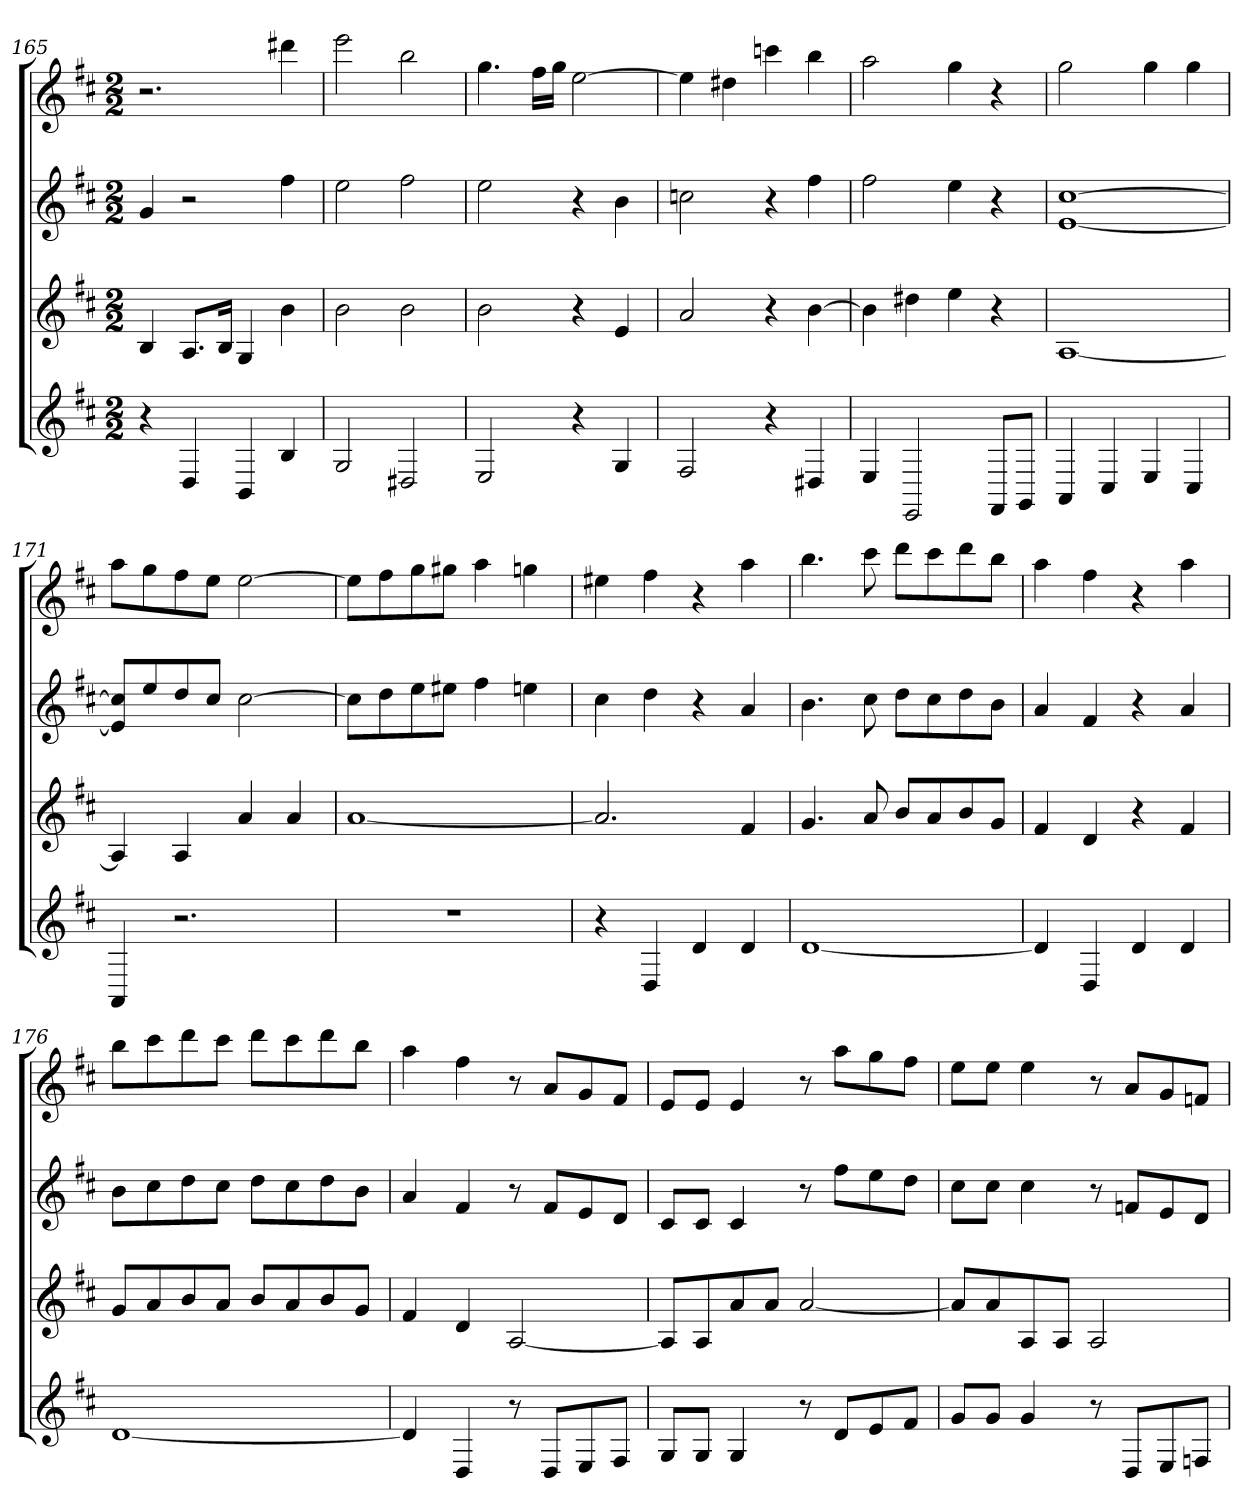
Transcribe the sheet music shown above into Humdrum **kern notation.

**kern	**kern	**kern	**kern
*part4	*part3	*part2	*part1
*staff4	*staff3	*staff2	*staff1
*k[f#c#]	*k[f#c#]	*k[f#c#]	*k[f#c#]
*D:	*D:	*D:	*D:
*M2/2	*M2/2	*M2/2	*M2/2
=165	=165	=165	=165
4r	4B	4g	2.r
4D	8.AL	2r	.
.	16BJk	.	.
4BB	4G	.	.
4B	4b	4ff#	4ddd#X
=166	=166	=166	=166
2G	2b	2ee	2eee
2D#X	2b	2ff#	2bb
=167	=167	=167	=167
2E	2b	2ee	4.gg
.	.	.	16ff#LL
.	.	.	16ggJJ
4r	4r	4r	[2ee
4G	4e	4b	.
=168	=168	=168	=168
2F#	2a	2ccn	4ee]
.	.	.	4dd#X
4r	4r	4r	4cccn
4D#X	[4b	4ff#	4bb
=169	=169	=169	=169
4E	4b]	2ff#	2aa
2EE	4dd#X	.	.
.	4ee	4ee	4gg
8FF#L	4r	4r	4r
8GGJ	.	.	.
=170	=170	=170	=170
4AA	[1A	[1e [1cc#	2gg
4C#	.	.	.
4E	.	.	4gg
4C#	.	.	4gg
=171	=171	=171	=171
4AA	4A]	8e] 8cc#]L	8aaL
.	.	8ee	8gg
2.r	4A	8dd	8ff#
.	.	8cc#J	8eeJ
.	4a	[2cc#	[2ee
.	4a	.	.
=172	=172	=172	=172
1r	[1a	8cc#L]	8eeL]
.	.	8dd	8ff#
.	.	8ee	8gg
.	.	8ee#XJ	8gg#XJ
.	.	4ff#	4aa
.	.	4een	4ggn
=173	=173	=173	=173
4r	2.a]	4cc#	4ee#X
4D	.	4dd	4ff#
4d	.	4r	4r
4d	4f#	4a	4aa
=174	=174	=174	=174
[1d	4.g	4.b	4.bb
.	8a	8cc#	8ccc#
.	8bL	8ddL	8dddL
.	8a	8cc#	8ccc#
.	8b	8dd	8ddd
.	8gJ	8bJ	8bbJ
=175	=175	=175	=175
4d]	4f#	4a	4aa
4D	4d	4f#	4ff#
4d	4r	4r	4r
4d	4f#	4a	4aa
=176	=176	=176	=176
[1d	8gL	8bL	8bbL
.	8a	8cc#	8ccc#
.	8b	8dd	8ddd
.	8aJ	8cc#J	8ccc#J
.	8bL	8ddL	8dddL
.	8a	8cc#	8ccc#
.	8b	8dd	8ddd
.	8gJ	8bJ	8bbJ
=177	=177	=177	=177
4d]	4f#	4a	4aa
4D	4d	4f#	4ff#
8r	[2A	8r	8r
8DL	.	8f#L	8aL
8E	.	8e	8g
8F#J	.	8dJ	8f#J
=178	=178	=178	=178
8GL	8AL]	8c#L	8eL
8GJ	8A	8c#J	8eJ
4G	8a	4c#	4e
.	8aJ	.	.
8r	[2a	8r	8r
8dL	.	8ff#L	8aaL
8e	.	8ee	8gg
8f#J	.	8ddJ	8ff#J
=179	=179	=179	=179
8gL	8aL]	8cc#L	8eeL
8gJ	8a	8cc#J	8eeJ
4g	8A	4cc#	4ee
.	8AJ	.	.
8r	2A	8r	8r
8DL	.	8fnL	8aL
8E	.	8e	8g
8FnJ	.	8dJ	8fnJ
=	=	=	=
*-	*-	*-	*-
